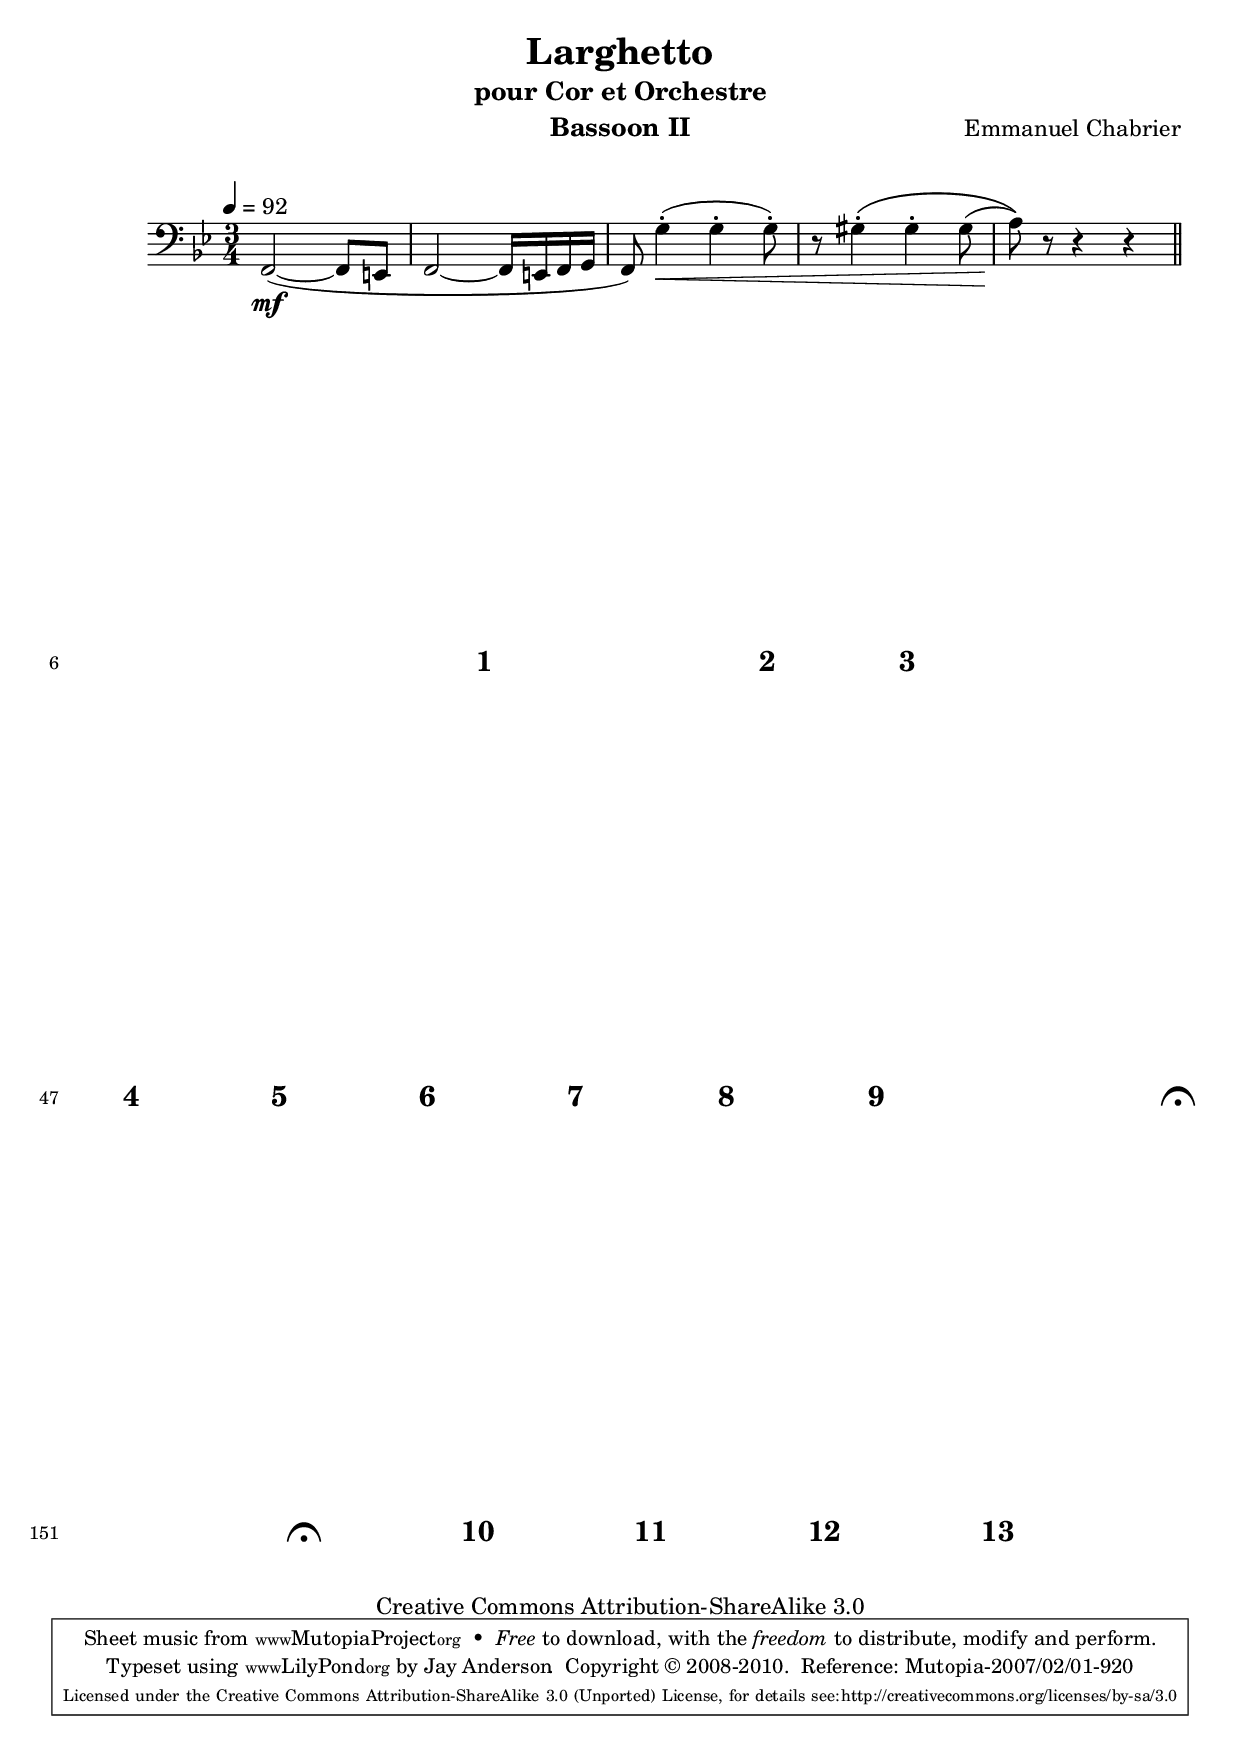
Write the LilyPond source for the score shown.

\version "2.13.18"

\include "defs.ily"
\version "2.13.18"

bassoonTwo = \relative c,
{
  \clef bass
  \key bes \major
  f2~(\mf f8 e |
  f2~ f16 e f g |
  f8) g'4-.(\< g-. g8-.) |
  r8 gis4-.\( gis-. gis8( |
  a)\)\! r r4 r |

  r4\fermata r r |
}


instrument = "Bassoon II"
notes = \bassoonTwo

\version "2.13.18"

\include "defs.ily"

\include "header.ily"
\score
{
  \new Staff { << \notes \outline >> }
}


